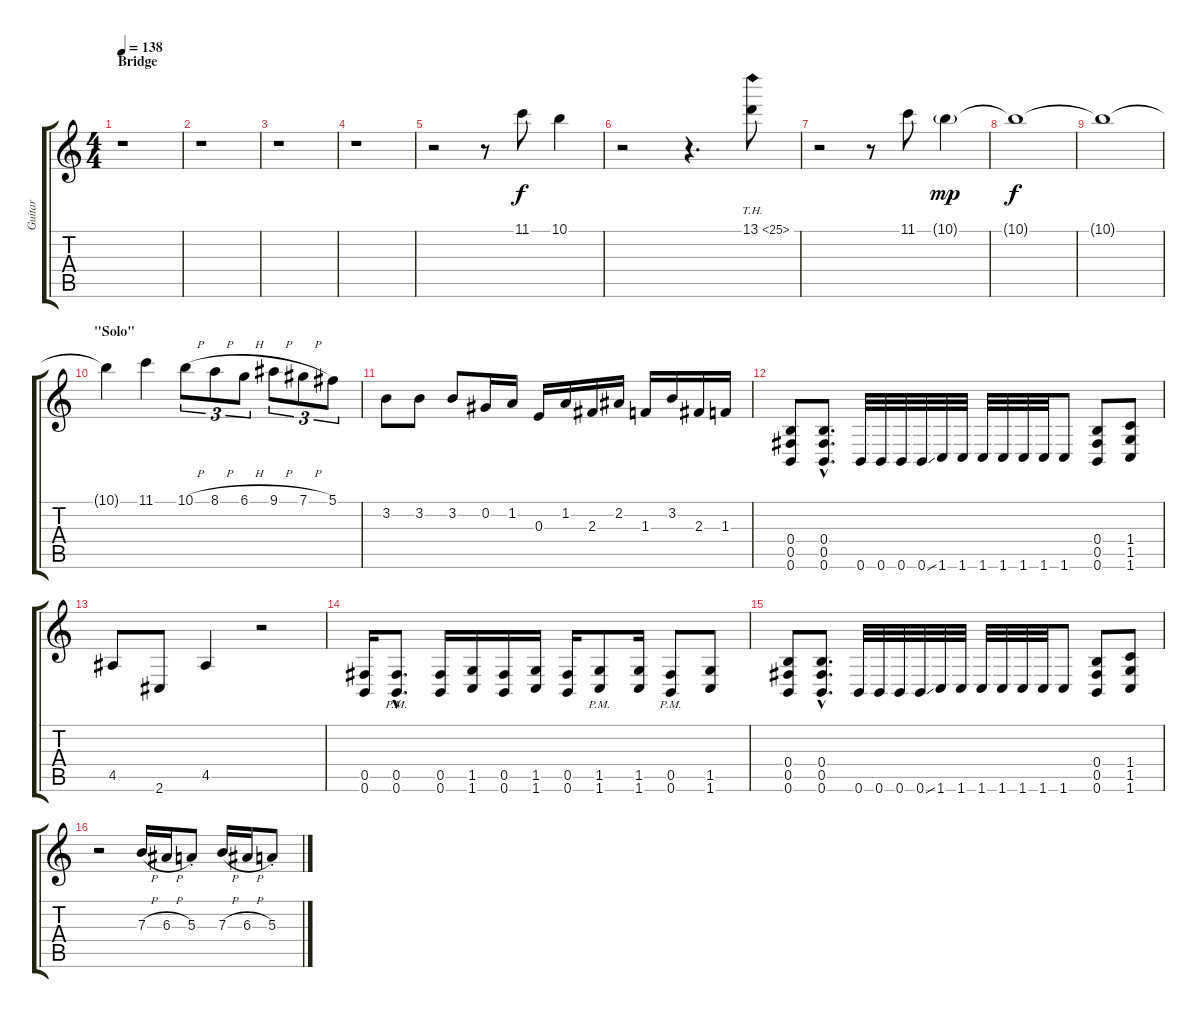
\track ("Guitar" "Guitar") {instrument distortionguitar}
\staff {score tabs}
\tuning (Db4 Ab3 E3 B2 Gb2 B1) {hide}
\ts (4 4)
\section ("" "Bridge")
\tempo 138
\clef g2
\ks c
r.1{dy f} |
r.1 |
r.1 |
r.1 |
r.2 r.8 11.1.8 10.1.4 |
r.2 r.4{d} 13.1{th 12}.8 |
r.2 r.8 11.1.8 10.1{g}.4{dy mp} |
10.1{t}.1{dy f} |
10.1{t}.1 |
\section ("" "\"Solo\"")
10.1{t}.4 11.1.4 10.1{h}.8{tu (3 2)} 8.1{h}.8{tu (3 2)} 6.1{h}.8{tu (3 2)} 9.1{h}.8{tu (3 2)} 7.1{h}.8{tu (3 2)} 5.1.8{tu (3 2)} |
3.2.8 3.2.8 3.2.8 0.2.16 1.2.16 0.3.16 1.2.16 2.3.16 2.2.16 1.3.16 3.2.16 2.3.16 1.3.16 |
(0.4 0.5 0.6).8 (0.4{hac} 0.5{hac} 0.6{hac}).8{d} 0.6.32 0.6.32 0.6.32 0.6{ss}.32 1.6.32 1.6.32 1.6.32 1.6.32 1.6.32 1.6.32 1.6.8 (0.4 0.5 0.6).8 (1.4 1.5 1.6).8 |
4.5.8 2.6.8 4.5.4 r.2 |
(0.5 0.6).16 (0.5{hac pm} 0.6{hac pm}).8{d} (0.5 0.6).16 (1.5 1.6).16 (0.5 0.6).16 (1.5 1.6).16 (0.5 0.6).16 (1.5{pm} 1.6{pm}).8 (1.5 1.6).16 (0.5{pm} 0.6{pm}).8 (1.5 1.6).8 |
(0.4 0.5 0.6).8 (0.4{hac} 0.5{hac} 0.6{hac}).8{d} 0.6.32 0.6.32 0.6.32 0.6{ss}.32 1.6.32 1.6.32 1.6.32 1.6.32 1.6.32 1.6.32 1.6.8 (0.4 0.5 0.6).8 (1.4 1.5 1.6).8 |
r.2 7.3{h}.16 6.3{h}.16 5.3{st}.8 7.3{h}.16 6.3{h}.16 5.3{st}.8
